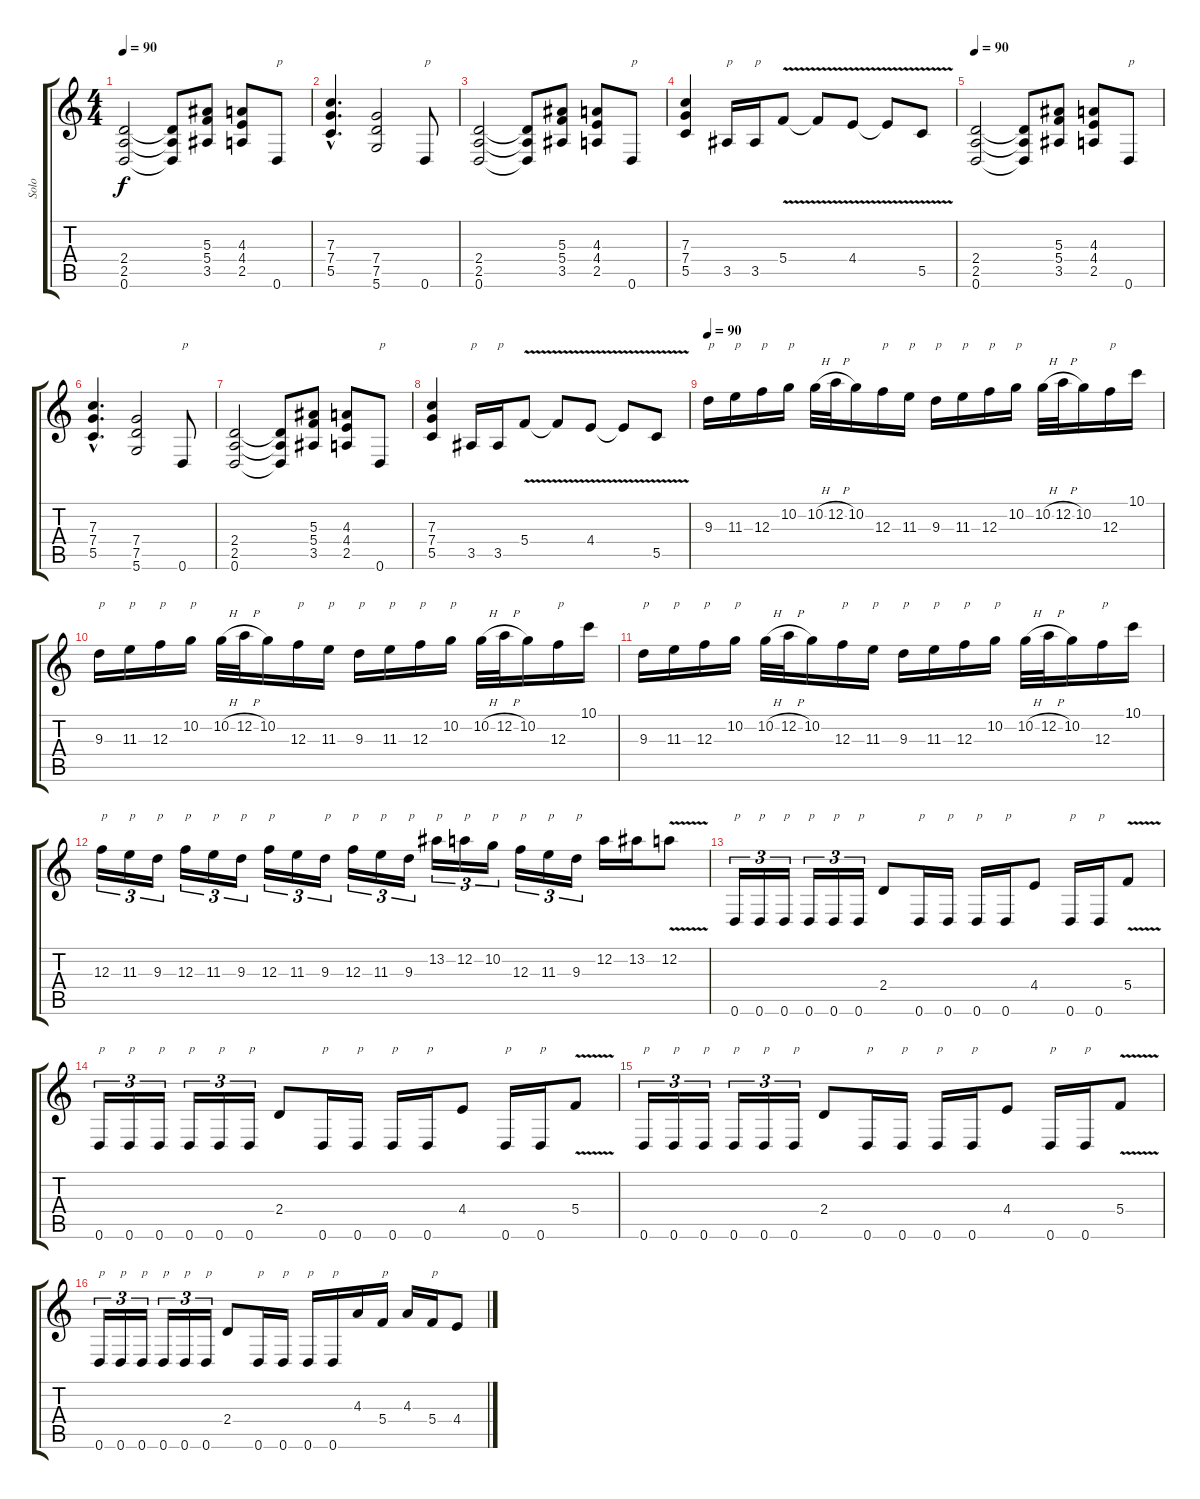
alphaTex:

\track ("Solo" "Solo") {instrument distortionguitar}
\staff {score tabs}
\tuning (D4 A3 F3 C3 G2 D2) {hide}
\ts (4 4)
\tempo 90
\clef g2
\ks c
(2.4 2.5 0.6).2{dy f} (2.4{t} 2.5{t} 0.6{t}).8 (5.3 5.4 3.5).8 (4.3 4.4 2.5).8 0.6.8{txt "p"} |
(7.3{hac} 7.4{hac} 5.5{hac}).4{d} (7.4 7.5 5.6).2 0.6.8{txt "p"} |
(2.4 2.5 0.6).2 (2.4{t} 2.5{t} 0.6{t}).8 (5.3 5.4 3.5).8 (4.3 4.4 2.5).8 0.6.8{txt "p"} |
(7.3 7.4 5.5).4 3.5.16{txt "p"} 3.5.16{txt "p"} 5.4{v}.8 5.4{t}.8 4.4{v}.8 4.4{t}.8 5.5{v}.8 |
\tempo 90
(2.4 2.5 0.6).2 (2.4{t} 2.5{t} 0.6{t}).8 (5.3 5.4 3.5).8 (4.3 4.4 2.5).8 0.6.8{txt "p"} |
(7.3{hac} 7.4{hac} 5.5{hac}).4{d} (7.4 7.5 5.6).2 0.6.8{txt "p"} |
(2.4 2.5 0.6).2 (2.4{t} 2.5{t} 0.6{t}).8 (5.3 5.4 3.5).8 (4.3 4.4 2.5).8 0.6.8{txt "p"} |
(7.3 7.4 5.5).4 3.5.16{txt "p"} 3.5.16{txt "p"} 5.4{v}.8 5.4{t}.8 4.4{v}.8 4.4{t}.8 5.5{v}.8 |
\tempo 90
9.3.16{txt "p" volume 16} 11.3.16{txt "p"} 12.3.16{txt "p"} 10.2.16{txt "p"} 10.2{h}.32 12.2{h}.32 10.2.16 12.3.16{txt "p"} 11.3.16{txt "p"} 9.3.16{txt "p"} 11.3.16{txt "p"} 12.3.16{txt "p"} 10.2.16{txt "p"} 10.2{h}.32 12.2{h}.32 10.2.16 12.3.16{txt "p"} 10.1.16 |
9.3.16{txt "p"} 11.3.16{txt "p"} 12.3.16{txt "p"} 10.2.16{txt "p"} 10.2{h}.32 12.2{h}.32 10.2.16 12.3.16{txt "p"} 11.3.16{txt "p"} 9.3.16{txt "p"} 11.3.16{txt "p"} 12.3.16{txt "p"} 10.2.16{txt "p"} 10.2{h}.32 12.2{h}.32 10.2.16 12.3.16{txt "p"} 10.1.16 |
9.3.16{txt "p"} 11.3.16{txt "p"} 12.3.16{txt "p"} 10.2.16{txt "p"} 10.2{h}.32 12.2{h}.32 10.2.16 12.3.16{txt "p"} 11.3.16{txt "p"} 9.3.16{txt "p"} 11.3.16{txt "p"} 12.3.16{txt "p"} 10.2.16{txt "p"} 10.2{h}.32 12.2{h}.32 10.2.16 12.3.16{txt "p"} 10.1.16 |
12.3.16{tu (3 2) txt "p"} 11.3.16{tu (3 2) txt "p"} 9.3.16{tu (3 2) txt "p"} 12.3.16{tu (3 2) txt "p"} 11.3.16{tu (3 2) txt "p"} 9.3.16{tu (3 2) txt "p"} 12.3.16{tu (3 2) txt "p"} 11.3.16{tu (3 2)} 9.3.16{tu (3 2) txt "p"} 12.3.16{tu (3 2) txt "p"} 11.3.16{tu (3 2) txt "p"} 9.3.16{tu (3 2) txt "p"} 13.2.16{tu (3 2) txt "p"} 12.2.16{tu (3 2) txt "p"} 10.2.16{tu (3 2) txt "p"} 12.3.16{tu (3 2) txt "p"} 11.3.16{tu (3 2) txt "p"} 9.3.16{tu (3 2) txt "p"} 12.2.16 13.2.16 12.2{v}.8 |
0.6.16{tu (3 2) txt "p" volume 0} 0.6.16{tu (3 2) txt "p"} 0.6.16{tu (3 2) txt "p"} 0.6.16{tu (3 2) txt "p"} 0.6.16{tu (3 2) txt "p"} 0.6.16{tu (3 2) txt "p"} 2.4.8 0.6.16{txt "p"} 0.6.16{txt "p"} 0.6.16{txt "p"} 0.6.16{txt "p"} 4.4.8 0.6.16{txt "p"} 0.6.16{txt "p"} 5.4{v}.8 |
0.6.16{tu (3 2) txt "p"} 0.6.16{tu (3 2) txt "p"} 0.6.16{tu (3 2) txt "p"} 0.6.16{tu (3 2) txt "p"} 0.6.16{tu (3 2) txt "p"} 0.6.16{tu (3 2) txt "p"} 2.4.8 0.6.16{txt "p"} 0.6.16{txt "p"} 0.6.16{txt "p"} 0.6.16{txt "p"} 4.4.8 0.6.16{txt "p"} 0.6.16{txt "p"} 5.4{v}.8 |
0.6.16{tu (3 2) txt "p"} 0.6.16{tu (3 2) txt "p"} 0.6.16{tu (3 2) txt "p"} 0.6.16{tu (3 2) txt "p"} 0.6.16{tu (3 2) txt "p"} 0.6.16{tu (3 2) txt "p"} 2.4.8 0.6.16{txt "p"} 0.6.16{txt "p"} 0.6.16{txt "p"} 0.6.16{txt "p"} 4.4.8 0.6.16{txt "p"} 0.6.16{txt "p"} 5.4{v}.8 |
0.6.16{tu (3 2) txt "p"} 0.6.16{tu (3 2) txt "p"} 0.6.16{tu (3 2) txt "p"} 0.6.16{tu (3 2) txt "p"} 0.6.16{tu (3 2) txt "p"} 0.6.16{tu (3 2) txt "p"} 2.4.8 0.6.16{txt "p"} 0.6.16{txt "p"} 0.6.16{txt "p"} 0.6.16{txt "p"} 4.3.16 5.4.16{txt "p"} 4.3.16 5.4.16{txt "p"} 4.4.8
